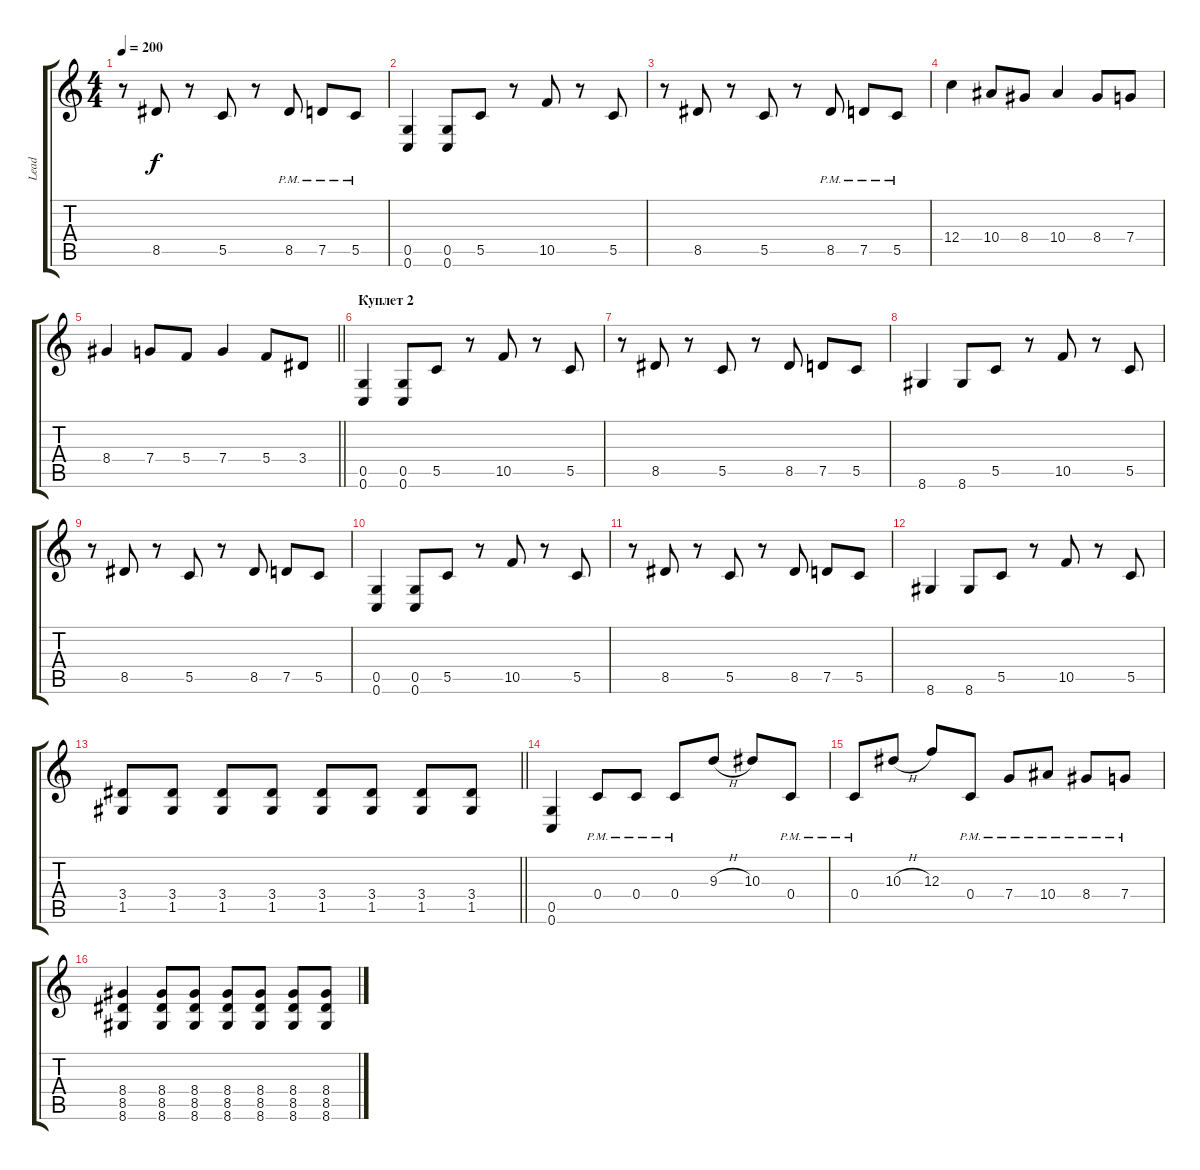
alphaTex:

\track ("Lead" "Lead") {instrument distortionguitar}
\staff {score tabs}
\tuning (D4 A3 F3 C3 G2 C2) {hide}
\ts (4 4)
\tempo 200
\clef g2
\ks c
r.8{dy f} 8.5.8 r.8 5.5.8 r.8 8.5{pm}.8 7.5{pm}.8 5.5{pm}.8 |
(0.5 0.6).4 (0.5 0.6).8 5.5.8 r.8 10.5.8 r.8 5.5.8 |
r.8 8.5.8 r.8 5.5.8 r.8 8.5{pm}.8 7.5{pm}.8 5.5{pm}.8 |
12.4.4 10.4.8 8.4.8 10.4.4 8.4.8 7.4.8 |
\barLineRight lightlight
8.4.4 7.4.8 5.4.8 7.4.4 5.4.8 3.4.8 |
\section ("" "Куплет 2")
(0.5 0.6).4 (0.5 0.6).8 5.5.8 r.8 10.5.8 r.8 5.5.8 |
r.8 8.5.8 r.8 5.5.8 r.8 8.5.8 7.5.8 5.5.8 |
8.6.4 8.6.8 5.5.8 r.8 10.5.8 r.8 5.5.8 |
r.8 8.5.8 r.8 5.5.8 r.8 8.5.8 7.5.8 5.5.8 |
(0.5 0.6).4 (0.5 0.6).8 5.5.8 r.8 10.5.8 r.8 5.5.8 |
r.8 8.5.8 r.8 5.5.8 r.8 8.5.8 7.5.8 5.5.8 |
8.6.4 8.6.8 5.5.8 r.8 10.5.8 r.8 5.5.8 |
\barLineRight lightlight
(3.4 1.5).8 (3.4 1.5).8 (3.4 1.5).8 (3.4 1.5).8 (3.4 1.5).8 (3.4 1.5).8 (3.4 1.5).8 (3.4 1.5).8 |
(0.5 0.6).4 0.4{pm}.8 0.4{pm}.8 0.4{pm}.8 9.3{h}.8 10.3.8 0.4{pm}.8 |
0.4{pm}.8 10.3{h}.8 12.3.8 0.4{pm}.8 7.4{pm}.8 10.4{pm}.8 8.4{pm}.8 7.4{pm}.8 |
(8.4 8.5 8.6).4 (8.4 8.5 8.6).8 (8.4 8.5 8.6).8 (8.4 8.5 8.6).8 (8.4 8.5 8.6).8 (8.4 8.5 8.6).8 (8.4 8.5 8.6).8
